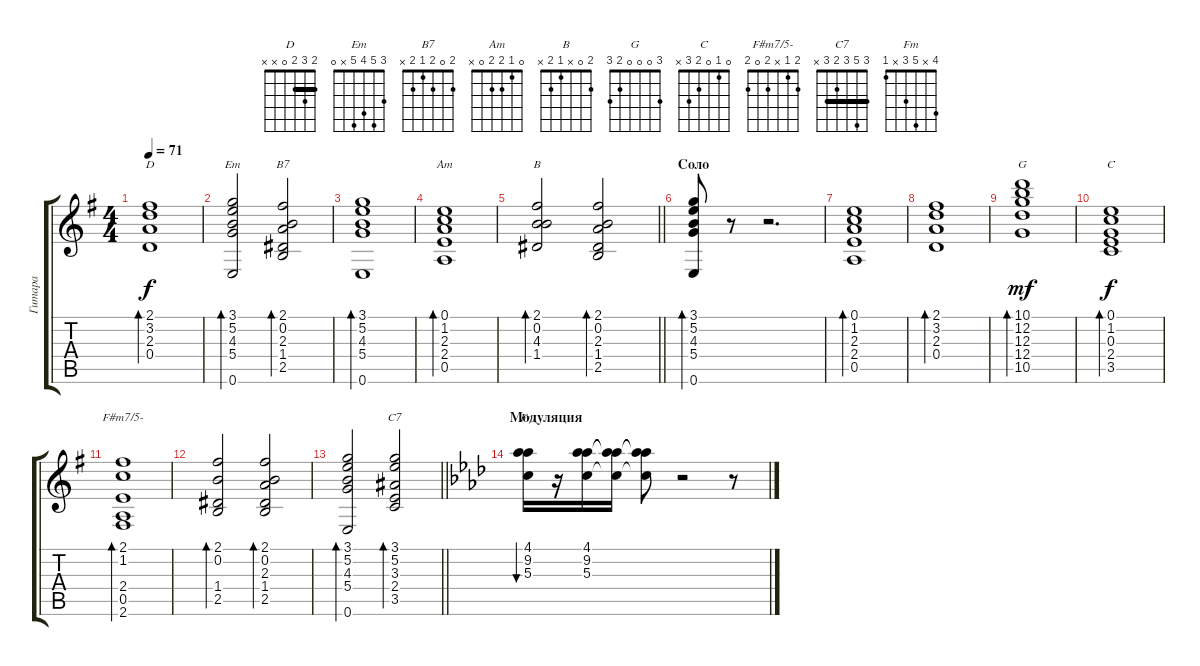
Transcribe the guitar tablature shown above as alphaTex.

\track ("Гитара" "Гитара") {instrument acousticguitarsteel}
\staff {score tabs}
\tuning (E4 B3 G3 D3 A2 E2) {hide}
\chord ("D" 2 3 2 0 x x) {barre 2}
\chord ("Em" 3 5 4 5 x 0)
\chord ("B7" 2 0 2 1 2 x)
\chord ("Am" 0 1 2 2 0 x)
\chord ("B" 2 0 x 1 2 x)
\chord ("G" 3 0 0 0 2 3)
\chord ("C" 0 1 0 2 3 x)
\chord ("F#m7/5-" 2 1 x 2 0 2)
\chord ("C7" 3 5 3 2 3 x) {barre 3}
\chord ("Fm" 4 x 5 3 x 1)
\ts (4 4)
\tempo 71
\clef g2
\ks eminor
(2.1 3.2 2.3 0.4).1{bd 120 ch "D" dy f} |
(3.1 5.2 4.3 5.4 0.6).2{bd 120 ch "Em"} (2.1 0.2 2.3 1.4 2.5).2{bd 120 ch "B7"} |
(3.1 5.2 4.3 5.4 0.6).1{bd 120} |
(0.1 1.2 2.3 2.4 0.5).1{bd 120 ch "Am"} |
\barLineRight lightlight
(2.1 0.2 4.3 1.4).2{bd 120 ch "B"} (2.1 0.2 2.3 1.4 2.5).2{bd 120} |
\section ("" "Соло")
(3.1 5.2 4.3 5.4 0.6).8{bd 120} r.8 r.2{d} |
(0.1 1.2 2.3 2.4 0.5).1{bd 120} |
(2.1 3.2 2.3 0.4).1{bd 120} |
(10.1 12.2 12.3 12.4 10.5).1{bd 60 ch "G" dy mf} |
(0.1 1.2 0.3 2.4 3.5).1{bd 60 ch "C" dy f} |
(2.1 1.2 2.4 0.5 2.6).1{bd 60 ch "F#m7/5-"} |
(2.1 0.2 1.4 2.5).2{bd 60} (2.1 0.2 2.3 1.4 2.5).2{bd 60} |
\barLineRight lightlight
(3.1 5.2 4.3 5.4 0.6).2{bd 60} (3.1 5.2 3.3 2.4 3.5).2{bd 60 ch "C7"} |
\section ("" "Модуляция")
\ks fminor
(4.1 9.2 5.3).16{bu 60 ch "Fm" volume 7} r.16 (4.1 9.2 5.3).16 (4.1{t} 9.2{t} 5.3{t}).16 (4.1{t} 9.2{t} 5.3{t}).8 r.2 r.8
